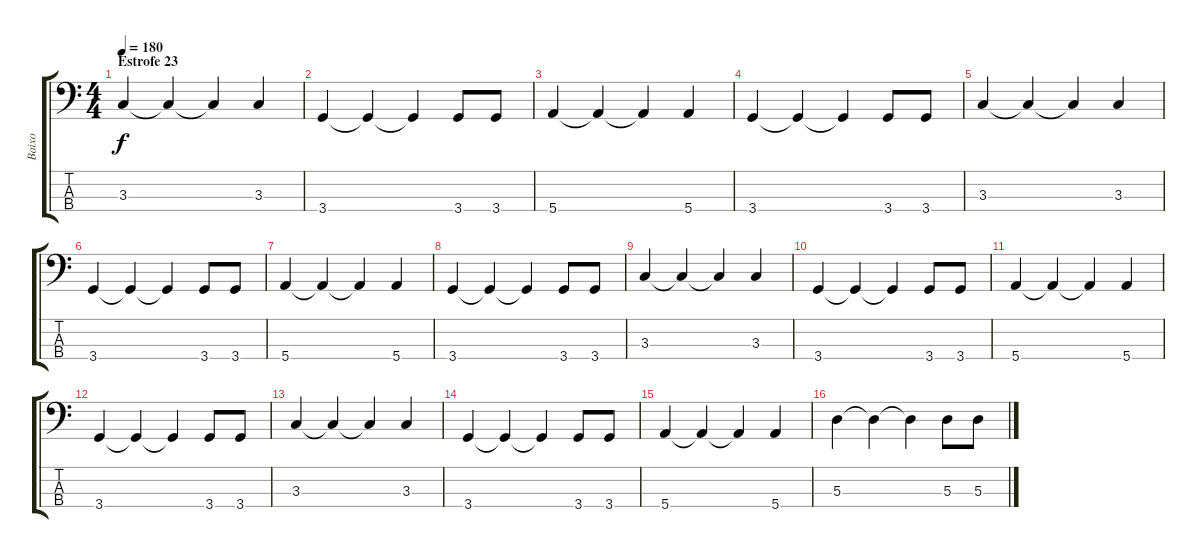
\track ("Baixo" "Baixo") {instrument electricbassfinger}
\staff {score tabs}
\tuning (G2 D2 A1 E1) {hide}
\ts (4 4)
\section ("" "Estrofe 23")
\tempo 180
\clef f4
\ks c
3.3.4{dy f} 3.3{t}.4 3.3{t}.4 3.3.4 |
3.4.4 3.4{t}.4 3.4{t}.4 3.4.8 3.4.8 |
5.4.4 5.4{t}.4 5.4{t}.4 5.4.4 |
3.4.4 3.4{t}.4 3.4{t}.4 3.4.8 3.4.8 |
3.3.4 3.3{t}.4 3.3{t}.4 3.3.4 |
3.4.4 3.4{t}.4 3.4{t}.4 3.4.8 3.4.8 |
5.4.4 5.4{t}.4 5.4{t}.4 5.4.4 |
3.4.4 3.4{t}.4 3.4{t}.4 3.4.8 3.4.8 |
3.3.4 3.3{t}.4 3.3{t}.4 3.3.4 |
3.4.4 3.4{t}.4 3.4{t}.4 3.4.8 3.4.8 |
5.4.4 5.4{t}.4 5.4{t}.4 5.4.4 |
3.4.4 3.4{t}.4 3.4{t}.4 3.4.8 3.4.8 |
3.3.4 3.3{t}.4 3.3{t}.4 3.3.4 |
3.4.4 3.4{t}.4 3.4{t}.4 3.4.8 3.4.8 |
5.4.4 5.4{t}.4 5.4{t}.4 5.4.4 |
5.3.4 5.3{t}.4 5.3{t}.4 5.3.8 5.3.8
